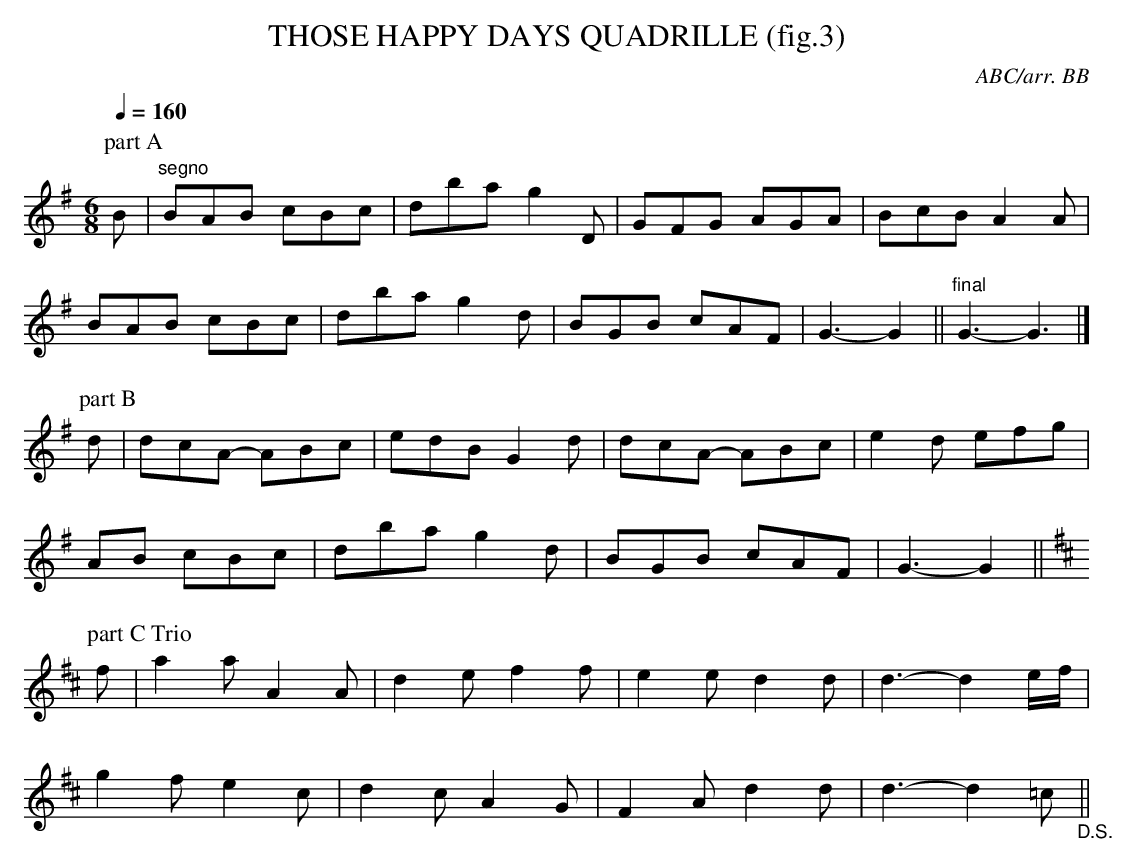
X:1
T:THOSE HAPPY DAYS QUADRILLE (fig.3)
C:ABC/arr. BB
Q:1/4=160
L:1/8
M:6/8
K:G
P:part A
B|"^segno"BAB cBc|dba g2D|GFG AGA|BcB A2A|
BAB cBc|dba g2d|BGB cAF|G3-G2||"final" G3-G3|]
P:part B
d|dcA- ABc|edB G2d|dcA- ABc|e2d efg|
AB cBc|dba g2d|BGB cAF|G3-G2||
K:D
P:part C Trio
f|a2a A2A|d2e f2f|e2e d2d|d3-d2e/f/|
g2f e2c|d2c A2G|F2A d2d|d3-d2=c"_D.S."||
